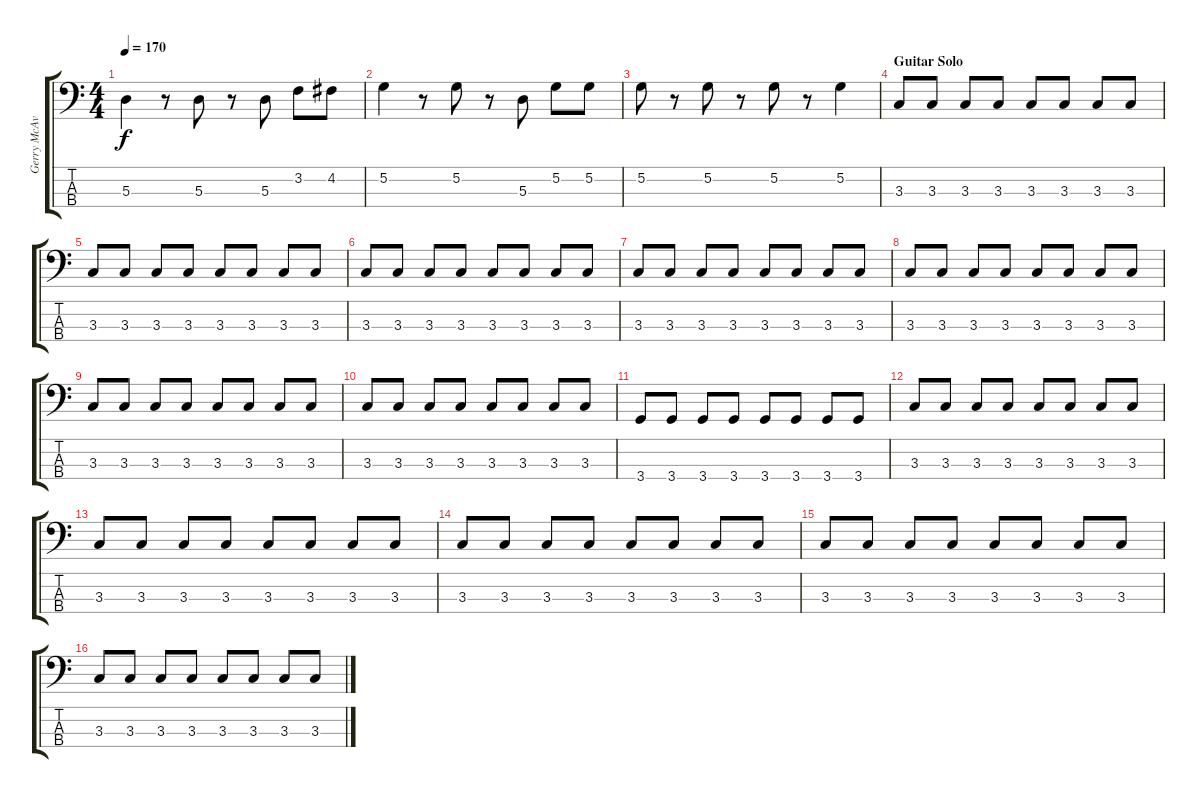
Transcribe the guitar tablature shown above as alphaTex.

\track ("Gerry McAvoy" "Gerry McAv") {instrument electricbassfinger}
\staff {score tabs}
\tuning (G2 D2 A1 E1) {hide}
\ts (4 4)
\tempo 170
\clef f4
\ks c
5.3.4{dy f} r.8 5.3.8 r.8 5.3.8 3.2.8 4.2.8 |
5.2.4 r.8 5.2.8 r.8 5.3.8 5.2.8 5.2.8 |
5.2.8 r.8 5.2.8 r.8 5.2.8 r.8 5.2.4 |
\section ("" "Guitar Solo")
3.3.8 3.3.8 3.3.8 3.3.8 3.3.8 3.3.8 3.3.8 3.3.8 |
3.3.8 3.3.8 3.3.8 3.3.8 3.3.8 3.3.8 3.3.8 3.3.8 |
3.3.8 3.3.8 3.3.8 3.3.8 3.3.8 3.3.8 3.3.8 3.3.8 |
3.3.8 3.3.8 3.3.8 3.3.8 3.3.8 3.3.8 3.3.8 3.3.8 |
3.3.8 3.3.8 3.3.8 3.3.8 3.3.8 3.3.8 3.3.8 3.3.8 |
3.3.8 3.3.8 3.3.8 3.3.8 3.3.8 3.3.8 3.3.8 3.3.8 |
3.3.8 3.3.8 3.3.8 3.3.8 3.3.8 3.3.8 3.3.8 3.3.8 |
3.4.8 3.4.8 3.4.8 3.4.8 3.4.8 3.4.8 3.4.8 3.4.8 |
3.3.8 3.3.8 3.3.8 3.3.8 3.3.8 3.3.8 3.3.8 3.3.8 |
3.3.8 3.3.8 3.3.8 3.3.8 3.3.8 3.3.8 3.3.8 3.3.8 |
3.3.8 3.3.8 3.3.8 3.3.8 3.3.8 3.3.8 3.3.8 3.3.8 |
3.3.8 3.3.8 3.3.8 3.3.8 3.3.8 3.3.8 3.3.8 3.3.8 |
3.3.8 3.3.8 3.3.8 3.3.8 3.3.8 3.3.8 3.3.8 3.3.8
